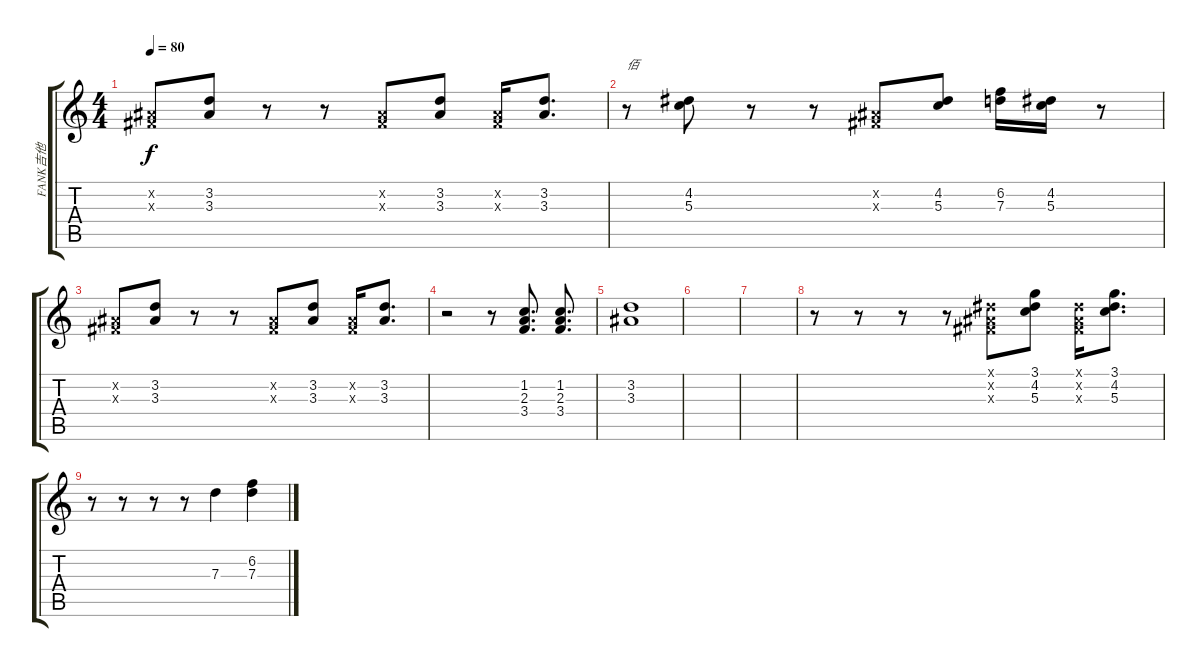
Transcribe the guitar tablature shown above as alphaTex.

\track ("FANK吉他 " "FANK吉他 ") {instrument electricguitarclean}
\staff {score tabs}
\tuning (E4 B3 G3 D3 A2 E2) {hide}
\ts (4 4)
\tempo 80
\clef g2
\ks c
(-1.2{x} -1.3{x}).8{dy f} (3.2 3.3).8 r.8 r.8 (-1.2{x} -1.3{x}).8 (3.2 3.3).8 (-1.2{x} -1.3{x}).16 (3.2 3.3).8{d} |
r.8{txt "佰"} (4.2 5.3).8 r.8 r.8 (-1.2{x} -1.3{x}).8 (4.2 5.3).8 (6.2 7.3).16 (4.2 5.3).16 r.8 |
(-1.2{x} -1.3{x}).8 (3.2 3.3).8 r.8 r.8 (-1.2{x} -1.3{x}).8 (3.2 3.3).8 (-1.2{x} -1.3{x}).16 (3.2 3.3).8{d} |
r.2 r.8 (1.2 2.3 3.4).8{d} (1.2 2.3 3.4).8{d} |
(3.2 3.3).1 |
|
|
r.8 r.8 r.8 r.8 (-1.1{x} -1.2{x} -1.3{x}).8 (3.1 4.2 5.3).8 (-1.1{x} -1.2{x} -1.3{x}).16 (3.1 4.2 5.3).8{d} |
r.8 r.8 r.8 r.8 7.3.4 (6.2 7.3).4
